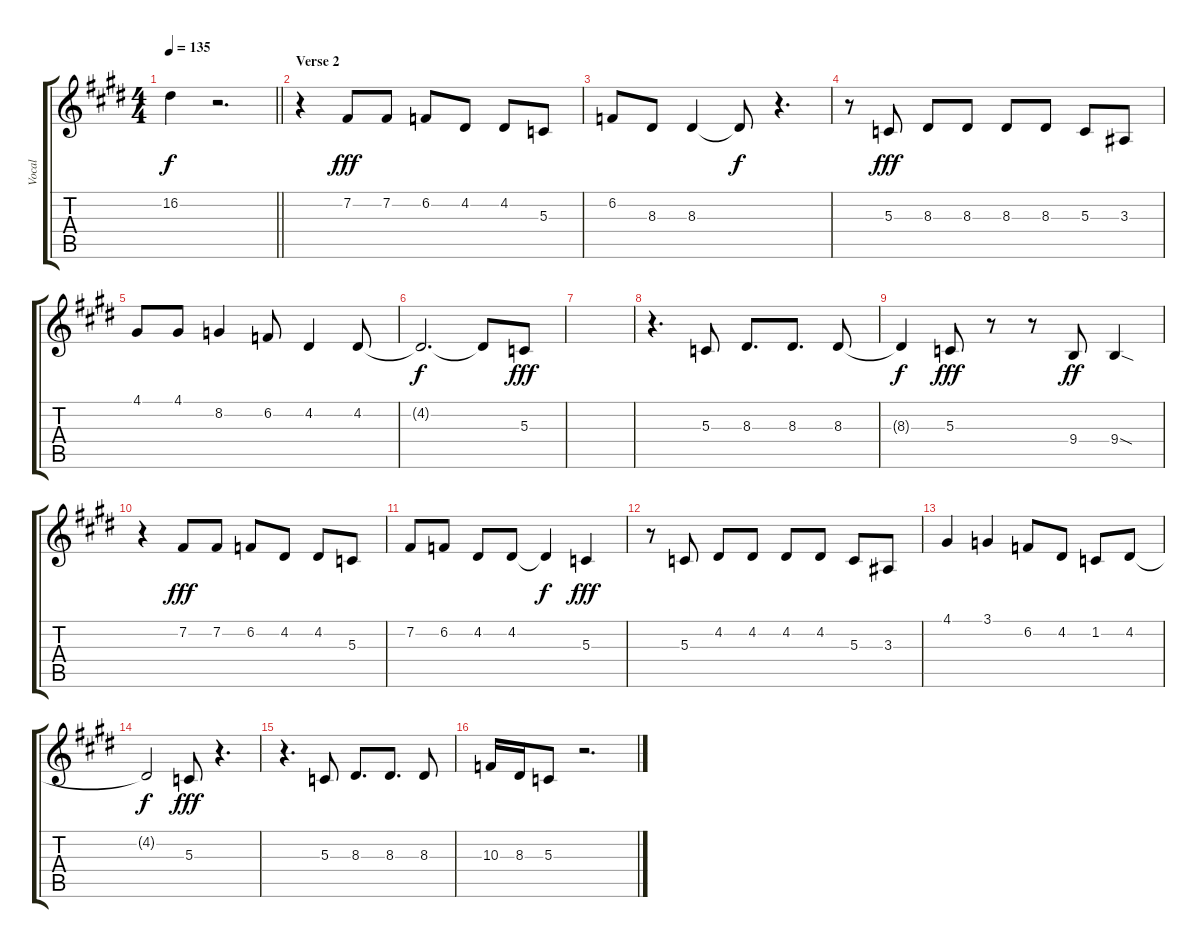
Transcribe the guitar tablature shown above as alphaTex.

\track ("Vocal" "Vocal") {mute instrument lead4chiff}
\staff {score tabs}
\tuning (E4 B3 G3 D3 A2 E2) {hide}
\ts (4 4)
\tempo 135
\clef g2
\barLineRight lightlight
\ks e
16.2{t}.4{dy f} r.2{d} |
\section ("" "Verse 2")
r.4 7.2.8{dy fff} 7.2.8 6.2.8 4.2.8 4.2.8 5.3.8 |
6.2.8 8.3.8 8.3.4 8.3{t}.8{dy f} r.4{d} |
r.8 5.3.8{dy fff} 8.3.8 8.3.8 8.3.8 8.3.8 5.3.8 3.3.8 |
4.1.8 4.1.8 8.2.4 6.2.8 4.2.4 4.2.8 |
4.2{t}.2{d dy f} 4.2{t}.8 5.3.8{dy fff} |
|
r.4{d} 5.3.8 8.3.8{d} 8.3.8{d} 8.3.8 |
8.3{t}.4{dy f} 5.3.8{dy fff} r.8 r.8 9.4.8{dy ff} 9.4{sod}.4 |
r.4 7.2.8{dy fff} 7.2.8 6.2.8 4.2.8 4.2.8 5.3.8 |
7.2.8 6.2.8 4.2.8 4.2.8 4.2{t}.4{dy f} 5.3.4{dy fff} |
r.8 5.3.8 4.2.8 4.2.8 4.2.8 4.2.8 5.3.8 3.3.8 |
4.1.4 3.1.4 6.2.8 4.2.8 1.2.8 4.2.8 |
4.2{t}.2{dy f} 5.3.8{dy fff} r.4{d} |
r.4{d} 5.3.8 8.3.8{d} 8.3.8{d} 8.3.8 |
10.3.16 8.3.16 5.3.8 r.2{d}
